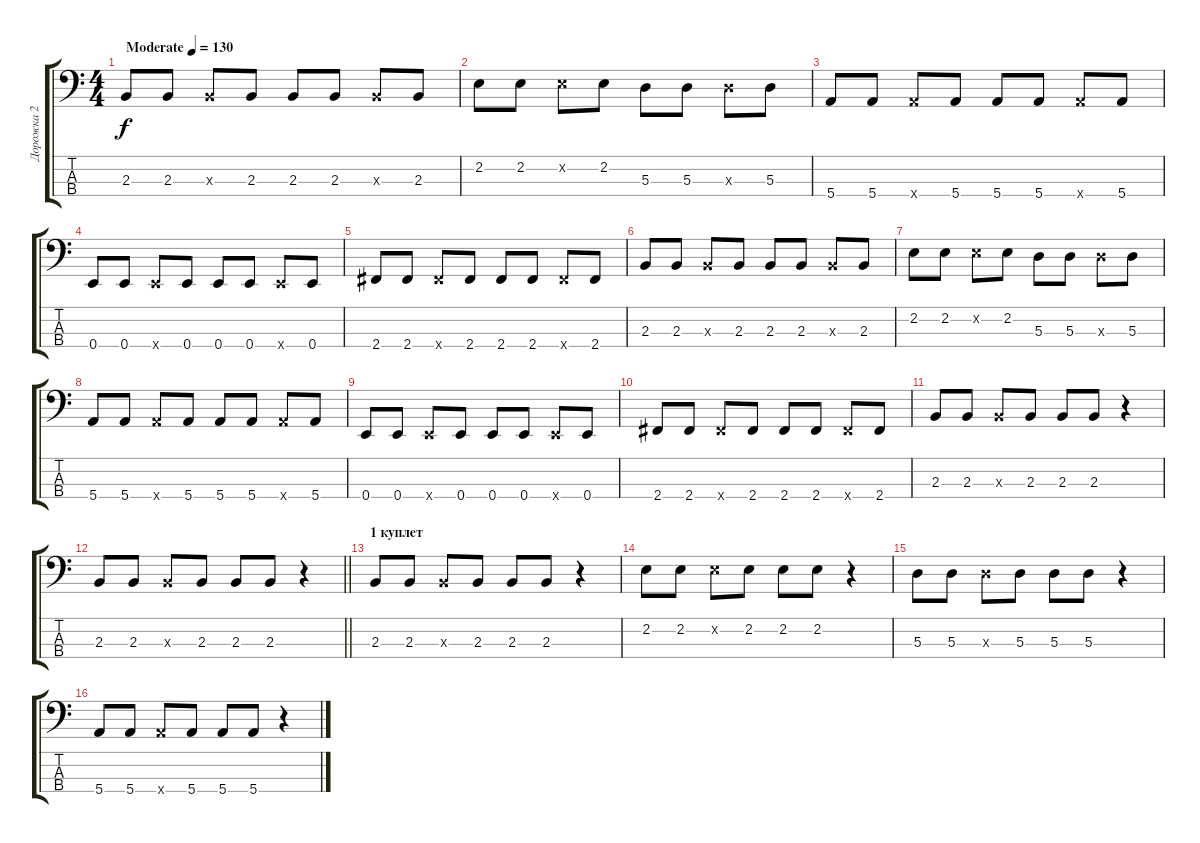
\track ("Дорожка 2" "Дорожка 2") {instrument electricbassfinger}
\staff {score tabs}
\tuning (G2 D2 A1 E1) {hide}
\ts (4 4)
\tempo (130 "Moderate")
\clef f4
\ks c
2.3.8{dy f instrument electricbassfinger} 2.3.8 2.3{x}.8 2.3.8 2.3.8 2.3.8 2.3{x}.8 2.3.8 |
2.2.8 2.2.8 2.2{x}.8 2.2.8 5.3.8 5.3.8 5.3{x}.8 5.3.8 |
5.4.8 5.4.8 5.4{x}.8 5.4.8 5.4.8 5.4.8 5.4{x}.8 5.4.8 |
0.4.8 0.4.8 0.4{x}.8 0.4.8 0.4.8 0.4.8 0.4{x}.8 0.4.8 |
2.4.8 2.4.8 2.4{x}.8 2.4.8 2.4.8 2.4.8 2.4{x}.8 2.4.8 |
2.3.8 2.3.8 2.3{x}.8 2.3.8 2.3.8 2.3.8 2.3{x}.8 2.3.8 |
2.2.8 2.2.8 2.2{x}.8 2.2.8 5.3.8 5.3.8 5.3{x}.8 5.3.8 |
5.4.8 5.4.8 5.4{x}.8 5.4.8 5.4.8 5.4.8 5.4{x}.8 5.4.8 |
0.4.8 0.4.8 0.4{x}.8 0.4.8 0.4.8 0.4.8 0.4{x}.8 0.4.8 |
2.4.8 2.4.8 2.4{x}.8 2.4.8 2.4.8 2.4.8 2.4{x}.8 2.4.8 |
2.3.8 2.3.8 2.3{x}.8 2.3.8 2.3.8 2.3.8 r.4 |
\barLineRight lightlight
2.3.8 2.3.8 2.3{x}.8 2.3.8 2.3.8 2.3.8 r.4 |
\section ("" "1 куплет")
2.3.8 2.3.8 2.3{x}.8 2.3.8 2.3.8 2.3.8 r.4 |
2.2.8 2.2.8 2.2{x}.8 2.2.8 2.2.8 2.2.8 r.4 |
5.3.8 5.3.8 5.3{x}.8 5.3.8 5.3.8 5.3.8 r.4 |
5.4.8 5.4.8 5.4{x}.8 5.4.8 5.4.8 5.4.8 r.4
